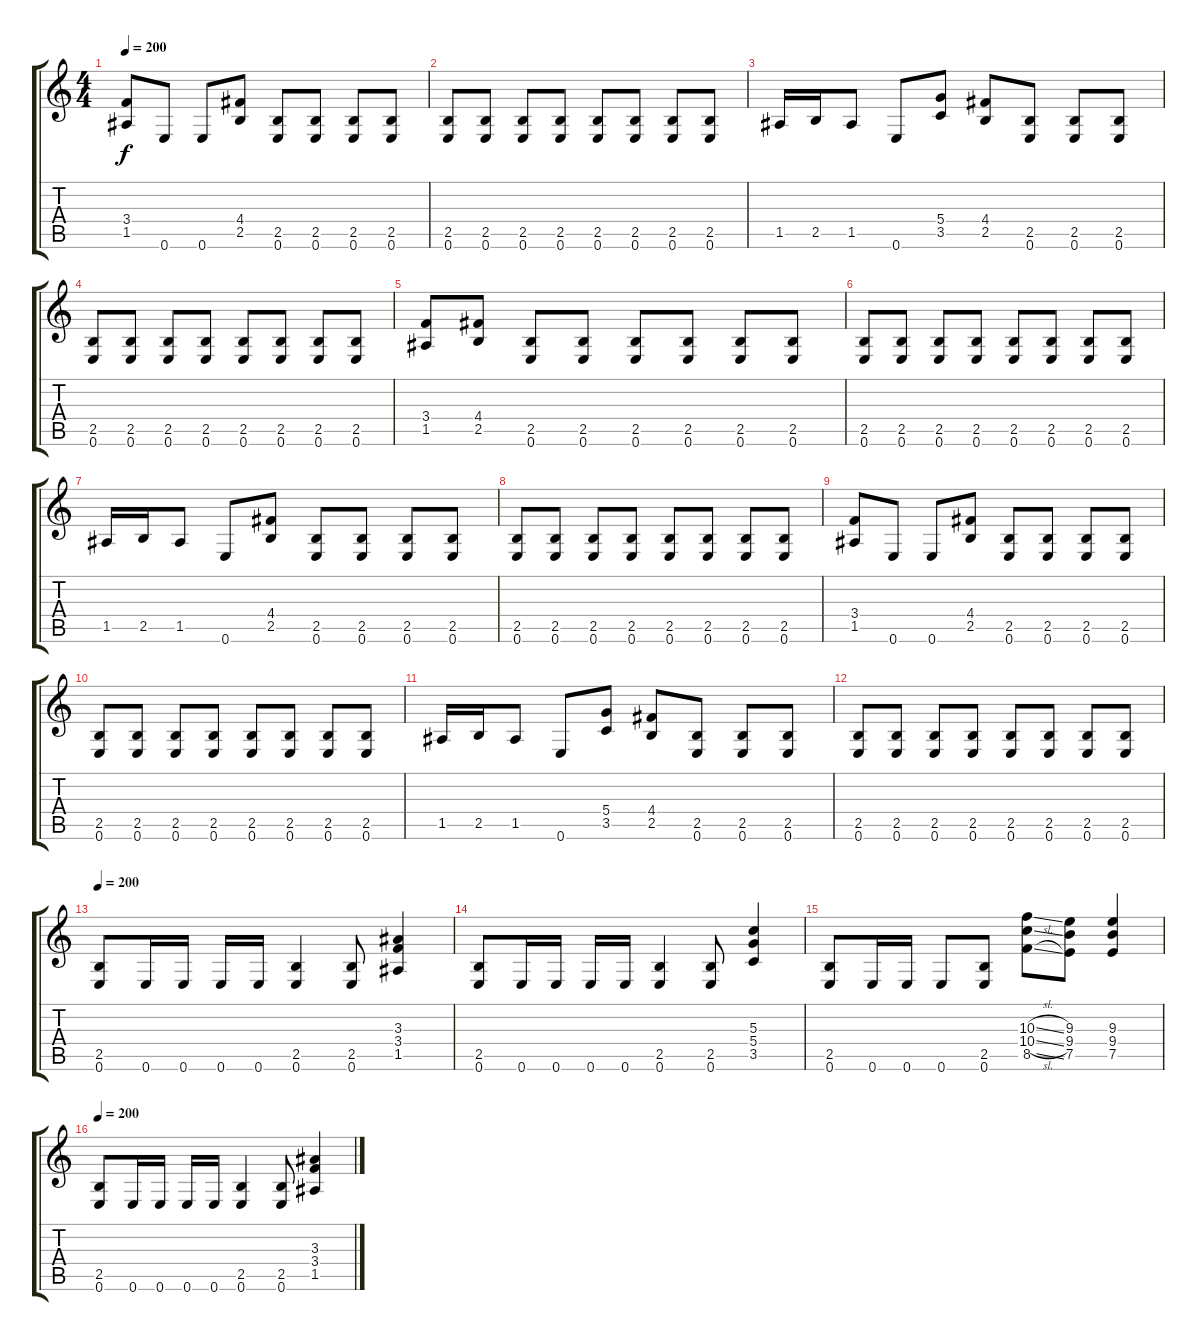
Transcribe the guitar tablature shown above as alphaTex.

\track "" {instrument distortionguitar}
\staff {score tabs}
\tuning (E4 B3 G3 D3 A2 E2) {hide}
\ts (4 4)
\tempo 200
\clef g2
\ks c
(3.4 1.5).8{dy f} 0.6.8 0.6.8 (4.4 2.5).8 (2.5 0.6).8 (2.5 0.6).8 (2.5 0.6).8 (2.5 0.6).8 |
(2.5 0.6).8 (2.5 0.6).8 (2.5 0.6).8 (2.5 0.6).8 (2.5 0.6).8 (2.5 0.6).8 (2.5 0.6).8 (2.5 0.6).8 |
1.5.16 2.5.16 1.5.8 0.6.8 (5.4 3.5).8 (4.4 2.5).8 (2.5 0.6).8 (2.5 0.6).8 (2.5 0.6).8 |
(2.5 0.6).8 (2.5 0.6).8 (2.5 0.6).8 (2.5 0.6).8 (2.5 0.6).8 (2.5 0.6).8 (2.5 0.6).8 (2.5 0.6).8 |
(3.4 1.5).8 (4.4 2.5).8 (2.5 0.6).8 (2.5 0.6).8 (2.5 0.6).8 (2.5 0.6).8 (2.5 0.6).8 (2.5 0.6).8 |
(2.5 0.6).8 (2.5 0.6).8 (2.5 0.6).8 (2.5 0.6).8 (2.5 0.6).8 (2.5 0.6).8 (2.5 0.6).8 (2.5 0.6).8 |
1.5.16 2.5.16 1.5.8 0.6.8 (4.4 2.5).8 (2.5 0.6).8 (2.5 0.6).8 (2.5 0.6).8 (2.5 0.6).8 |
(2.5 0.6).8 (2.5 0.6).8 (2.5 0.6).8 (2.5 0.6).8 (2.5 0.6).8 (2.5 0.6).8 (2.5 0.6).8 (2.5 0.6).8 |
(3.4 1.5).8 0.6.8 0.6.8 (4.4 2.5).8 (2.5 0.6).8 (2.5 0.6).8 (2.5 0.6).8 (2.5 0.6).8 |
(2.5 0.6).8 (2.5 0.6).8 (2.5 0.6).8 (2.5 0.6).8 (2.5 0.6).8 (2.5 0.6).8 (2.5 0.6).8 (2.5 0.6).8 |
1.5.16 2.5.16 1.5.8 0.6.8 (5.4 3.5).8 (4.4 2.5).8 (2.5 0.6).8 (2.5 0.6).8 (2.5 0.6).8 |
(2.5 0.6).8 (2.5 0.6).8 (2.5 0.6).8 (2.5 0.6).8 (2.5 0.6).8 (2.5 0.6).8 (2.5 0.6).8 (2.5 0.6).8 |
\tempo 200
(2.5 0.6).8 0.6.16 0.6.16 0.6.16 0.6.16 (2.5 0.6).4 (2.5 0.6).8 (3.3 3.4 1.5).4 |
(2.5 0.6).8 0.6.16 0.6.16 0.6.16 0.6.16 (2.5 0.6).4 (2.5 0.6).8 (5.3 5.4 3.5).4 |
(2.5 0.6).8 0.6.16 0.6.16 0.6.8 (2.5 0.6).8 (10.3{sl} 10.4{sl} 8.5{sl}).8 (9.3 9.4 7.5).8 (9.3 9.4 7.5).4 |
\tempo 200
(2.5 0.6).8 0.6.16 0.6.16 0.6.16 0.6.16 (2.5 0.6).4 (2.5 0.6).8 (3.3 3.4 1.5).4
